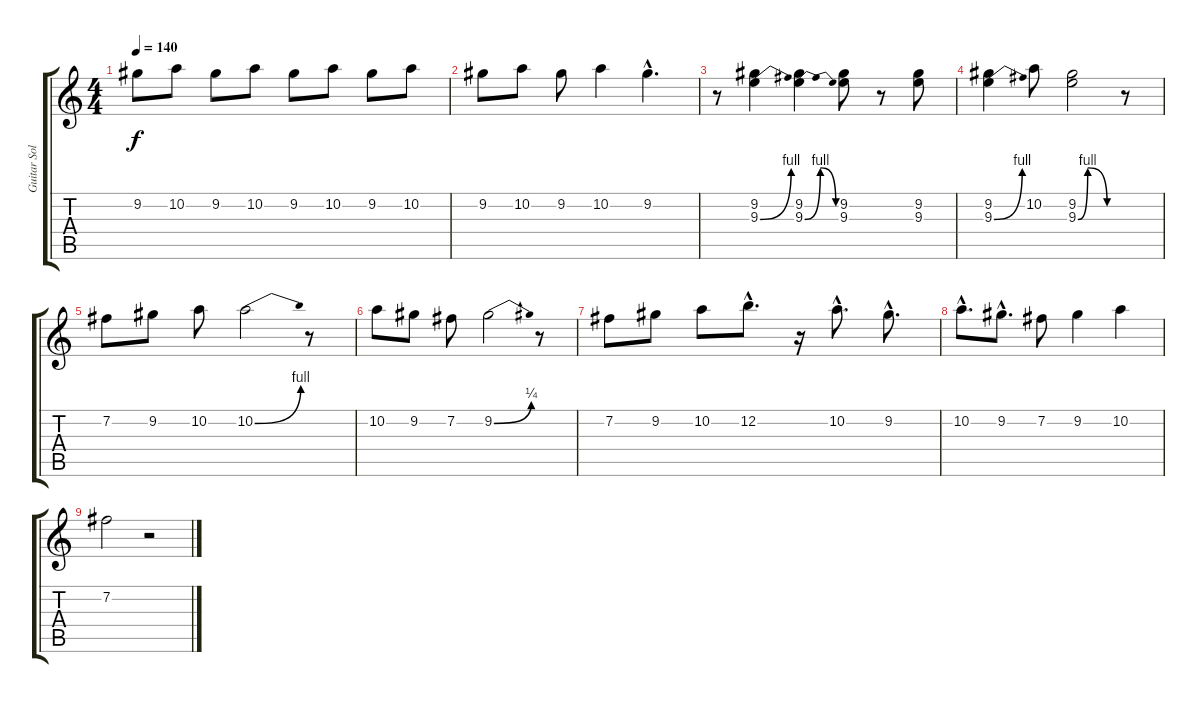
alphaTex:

\track ("Guitar Solo" "Guitar Sol") {instrument distortionguitar}
\staff {score tabs}
\tuning (E4 B3 G3 D3 A2 E2) {hide}
\ts (4 4)
\tempo 140
\clef g2
\ks c
9.2.8{dy f} 10.2.8 9.2.8 10.2.8 9.2.8 10.2.8 9.2.8 10.2.8 |
9.2.8 10.2.8 9.2.8 10.2.4 9.2{hac}.4{d} |
r.8 (9.2 9.3{be (bend 0 0 60 4)}).4 (9.2 9.3{be (bendrelease 0 0 15 4 30 4 60 0)}).4 (9.2 9.3).8 r.8 (9.2 9.3).8 |
(9.2 9.3{be (bend 0 0 60 4)}).4 10.2.8 (9.2 9.3{be (custom 0 0 15 4 45 0 60 0)}).2 r.8 |
7.2.8 9.2.8 10.2.8 10.2{be (bend 0 0 60 4)}.2 r.8 |
10.2.8 9.2.8 7.2.8 9.2{be (bend 0 0 60 1)}.2 r.8 |
7.2.8 9.2.8 10.2.8 12.2{hac}.8{d} r.16 10.2{hac}.8{d} 9.2{hac}.8{d} |
10.2{hac}.8{d} 9.2{hac}.8{d} 7.2.8 9.2.4 10.2.4 |
7.2.2 r.2
